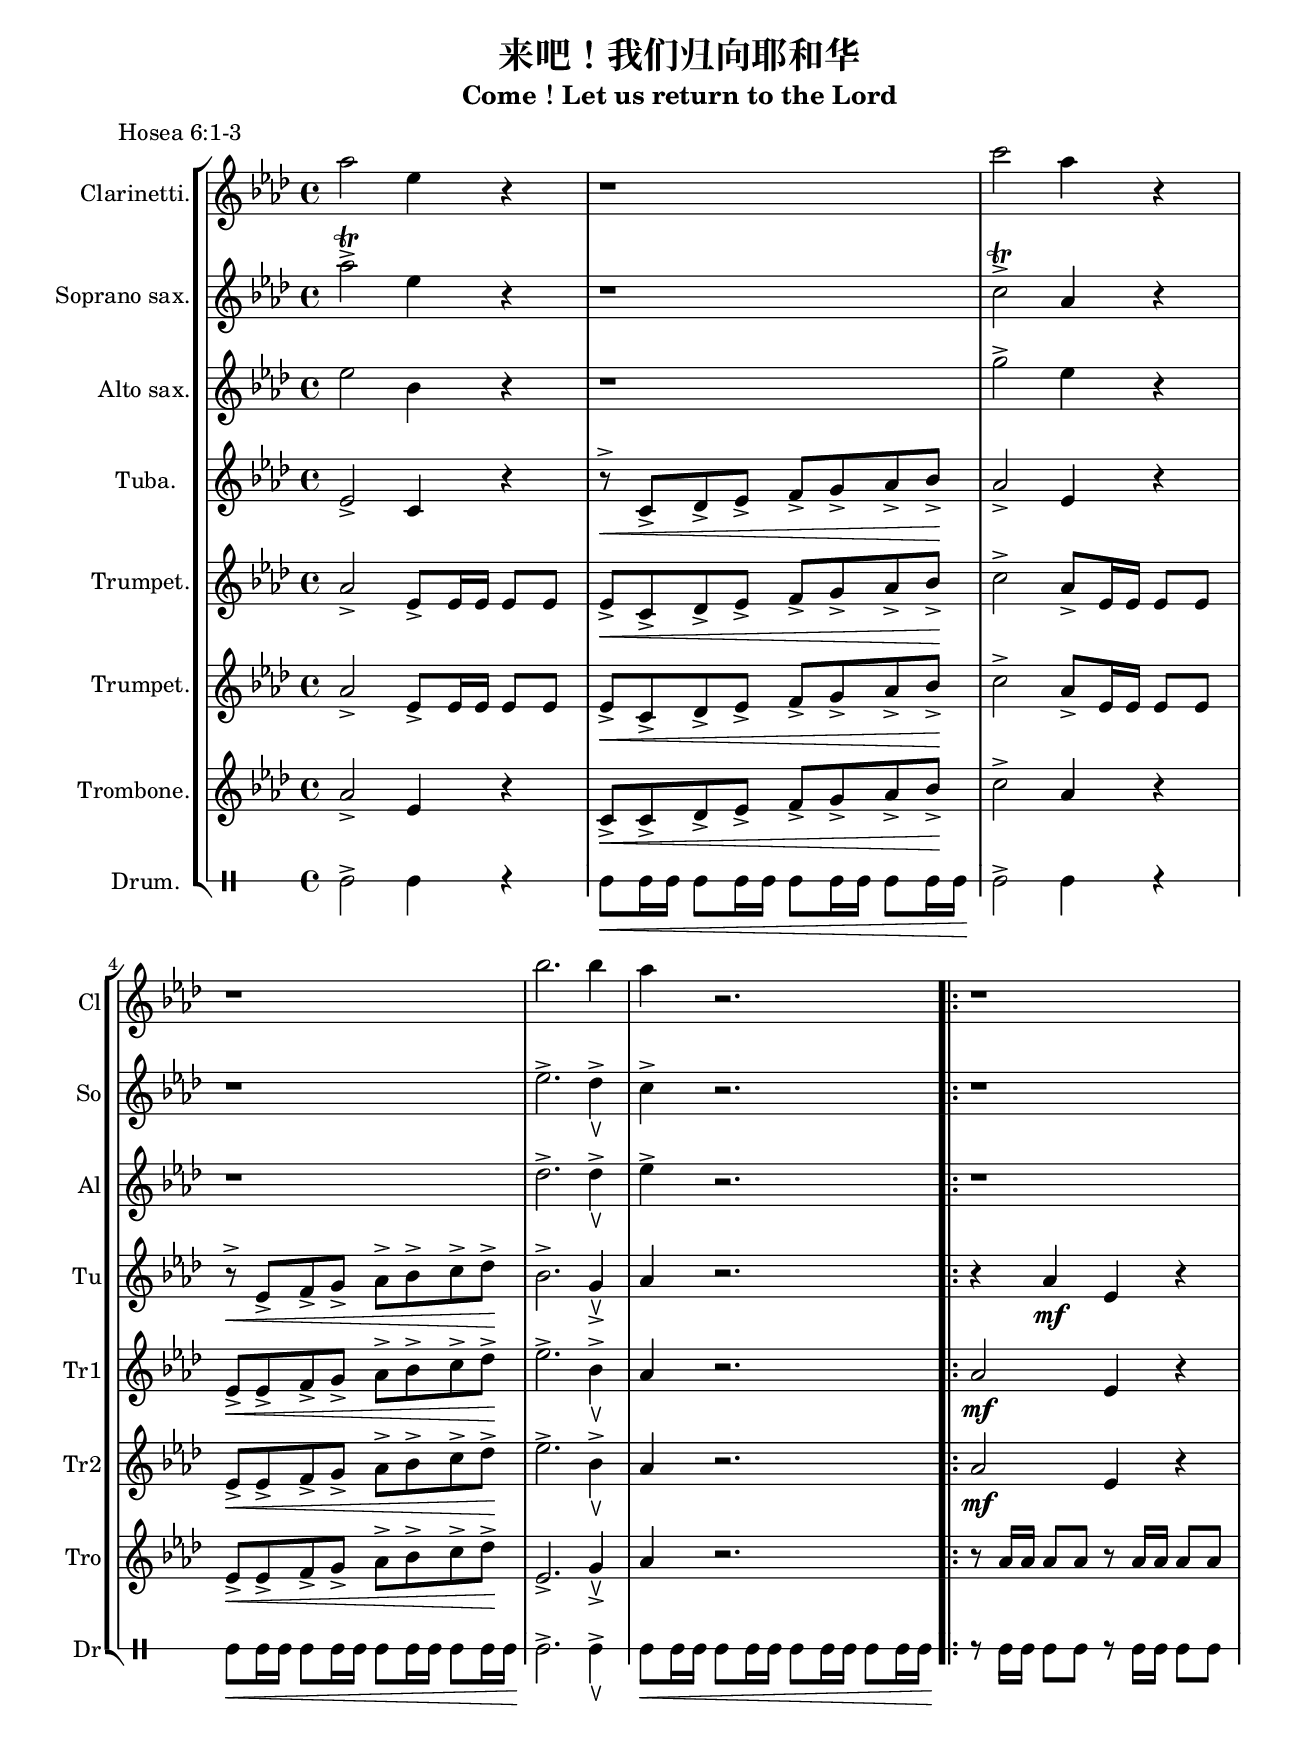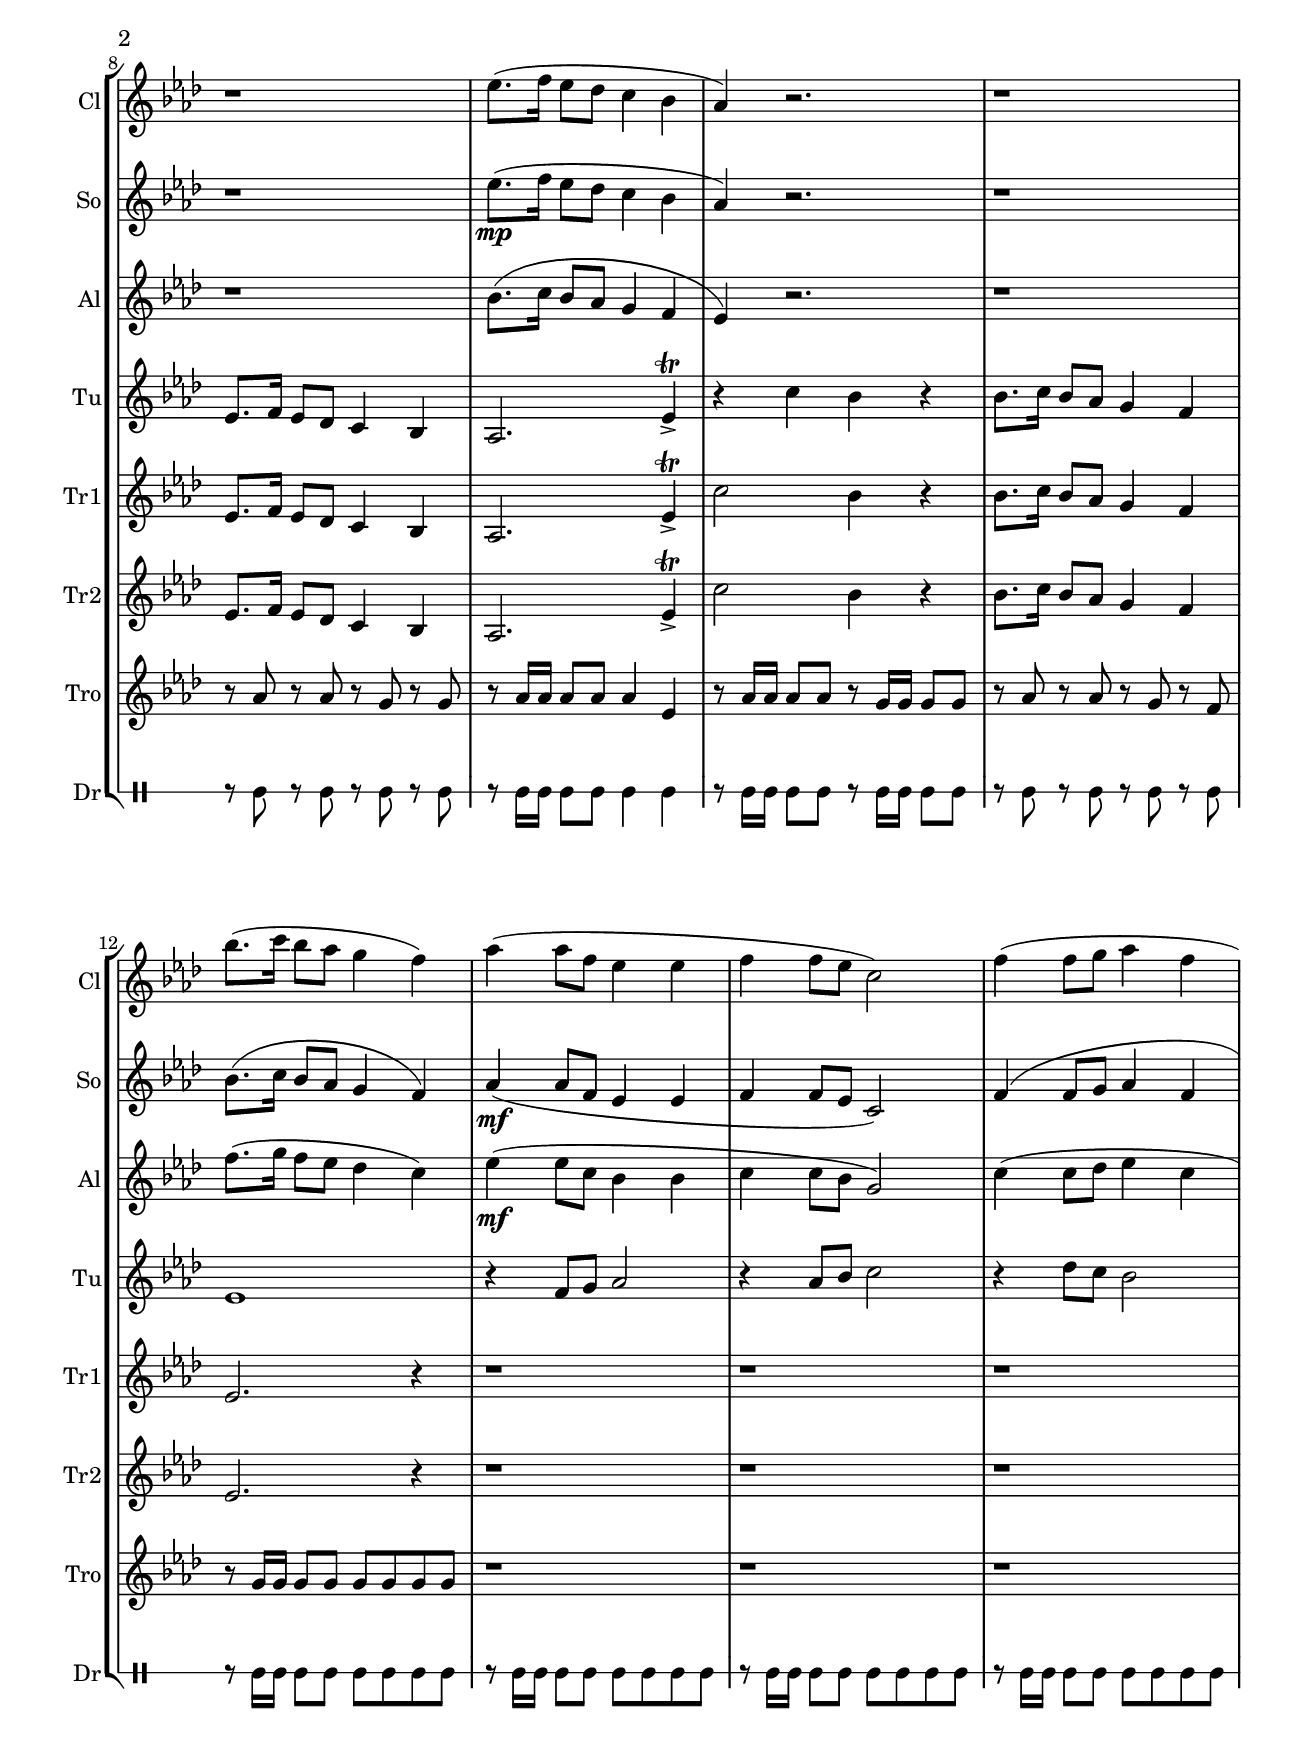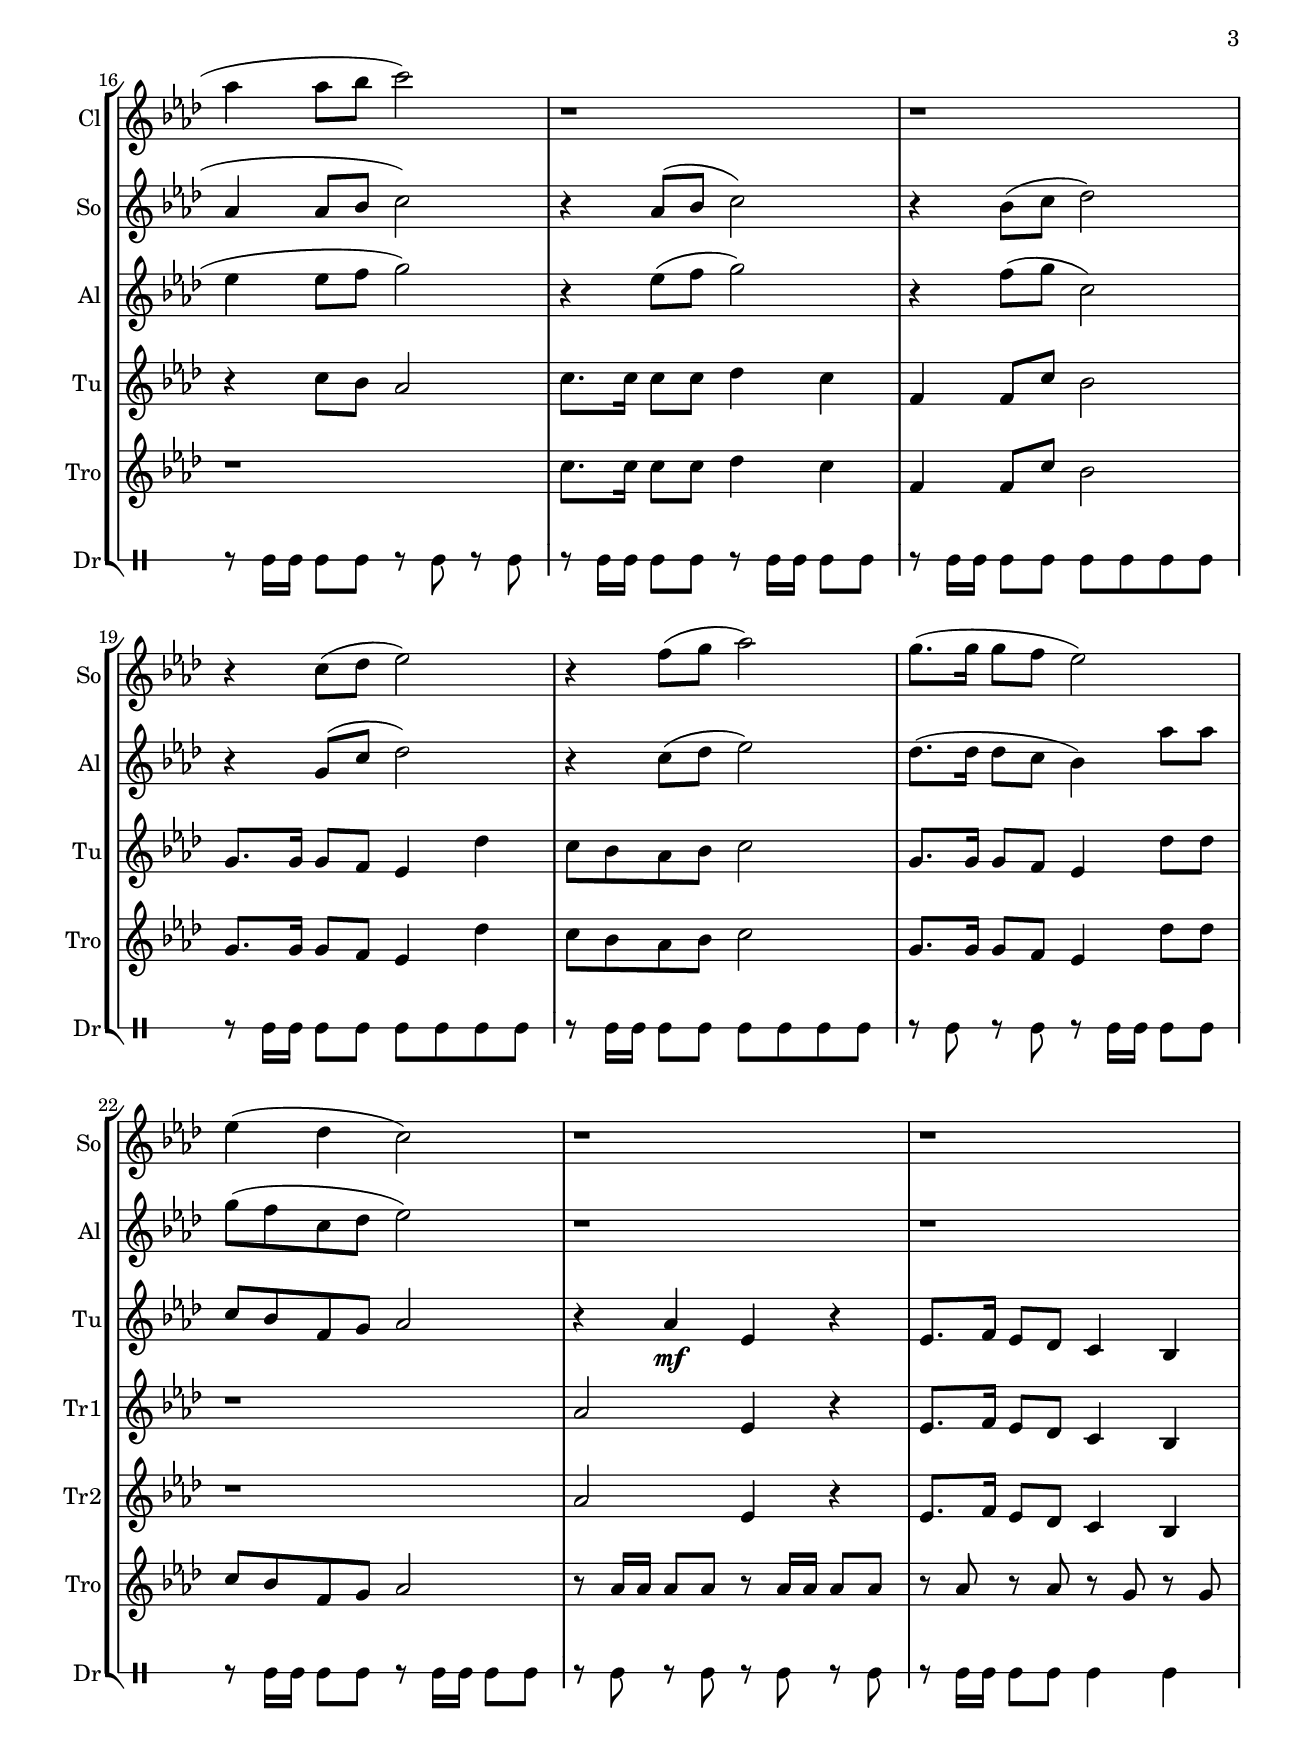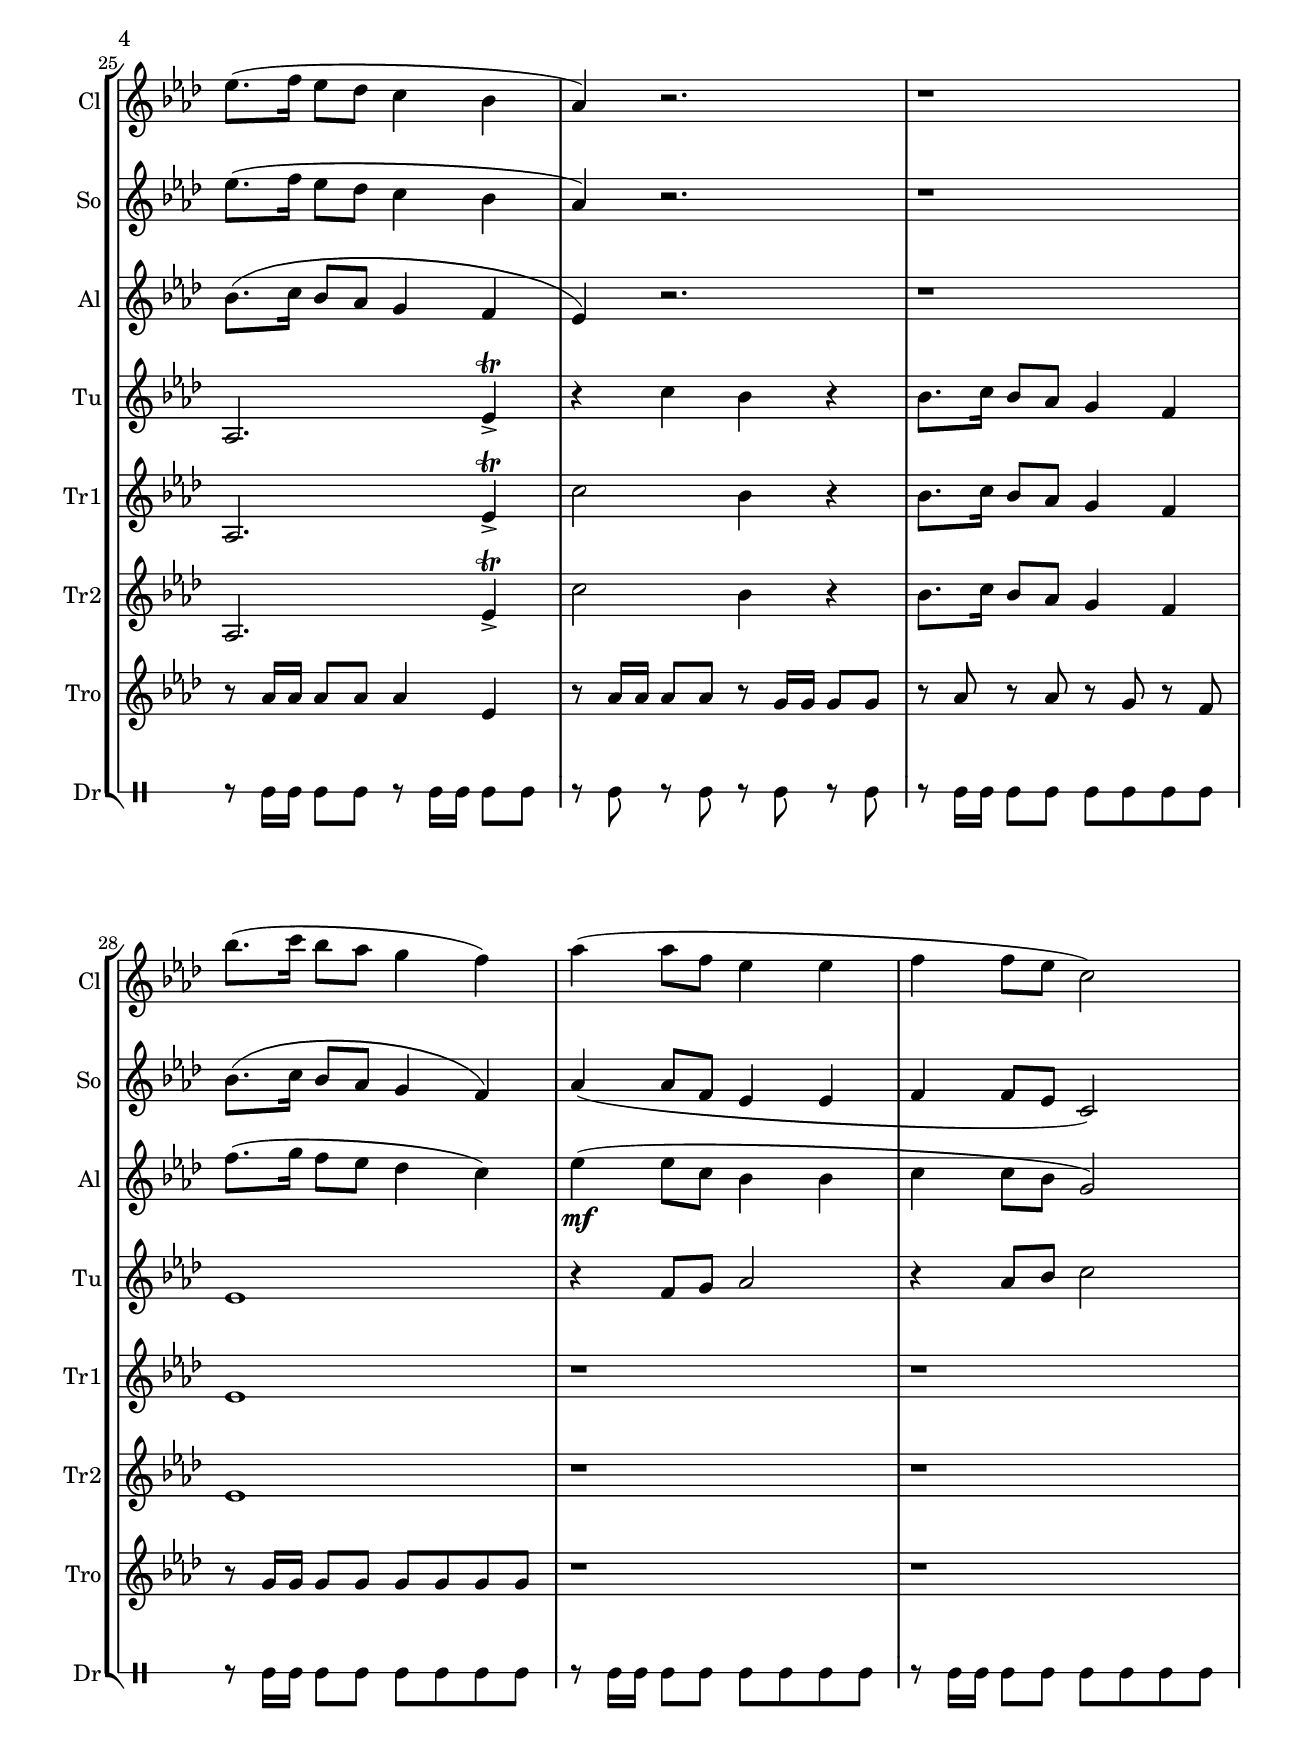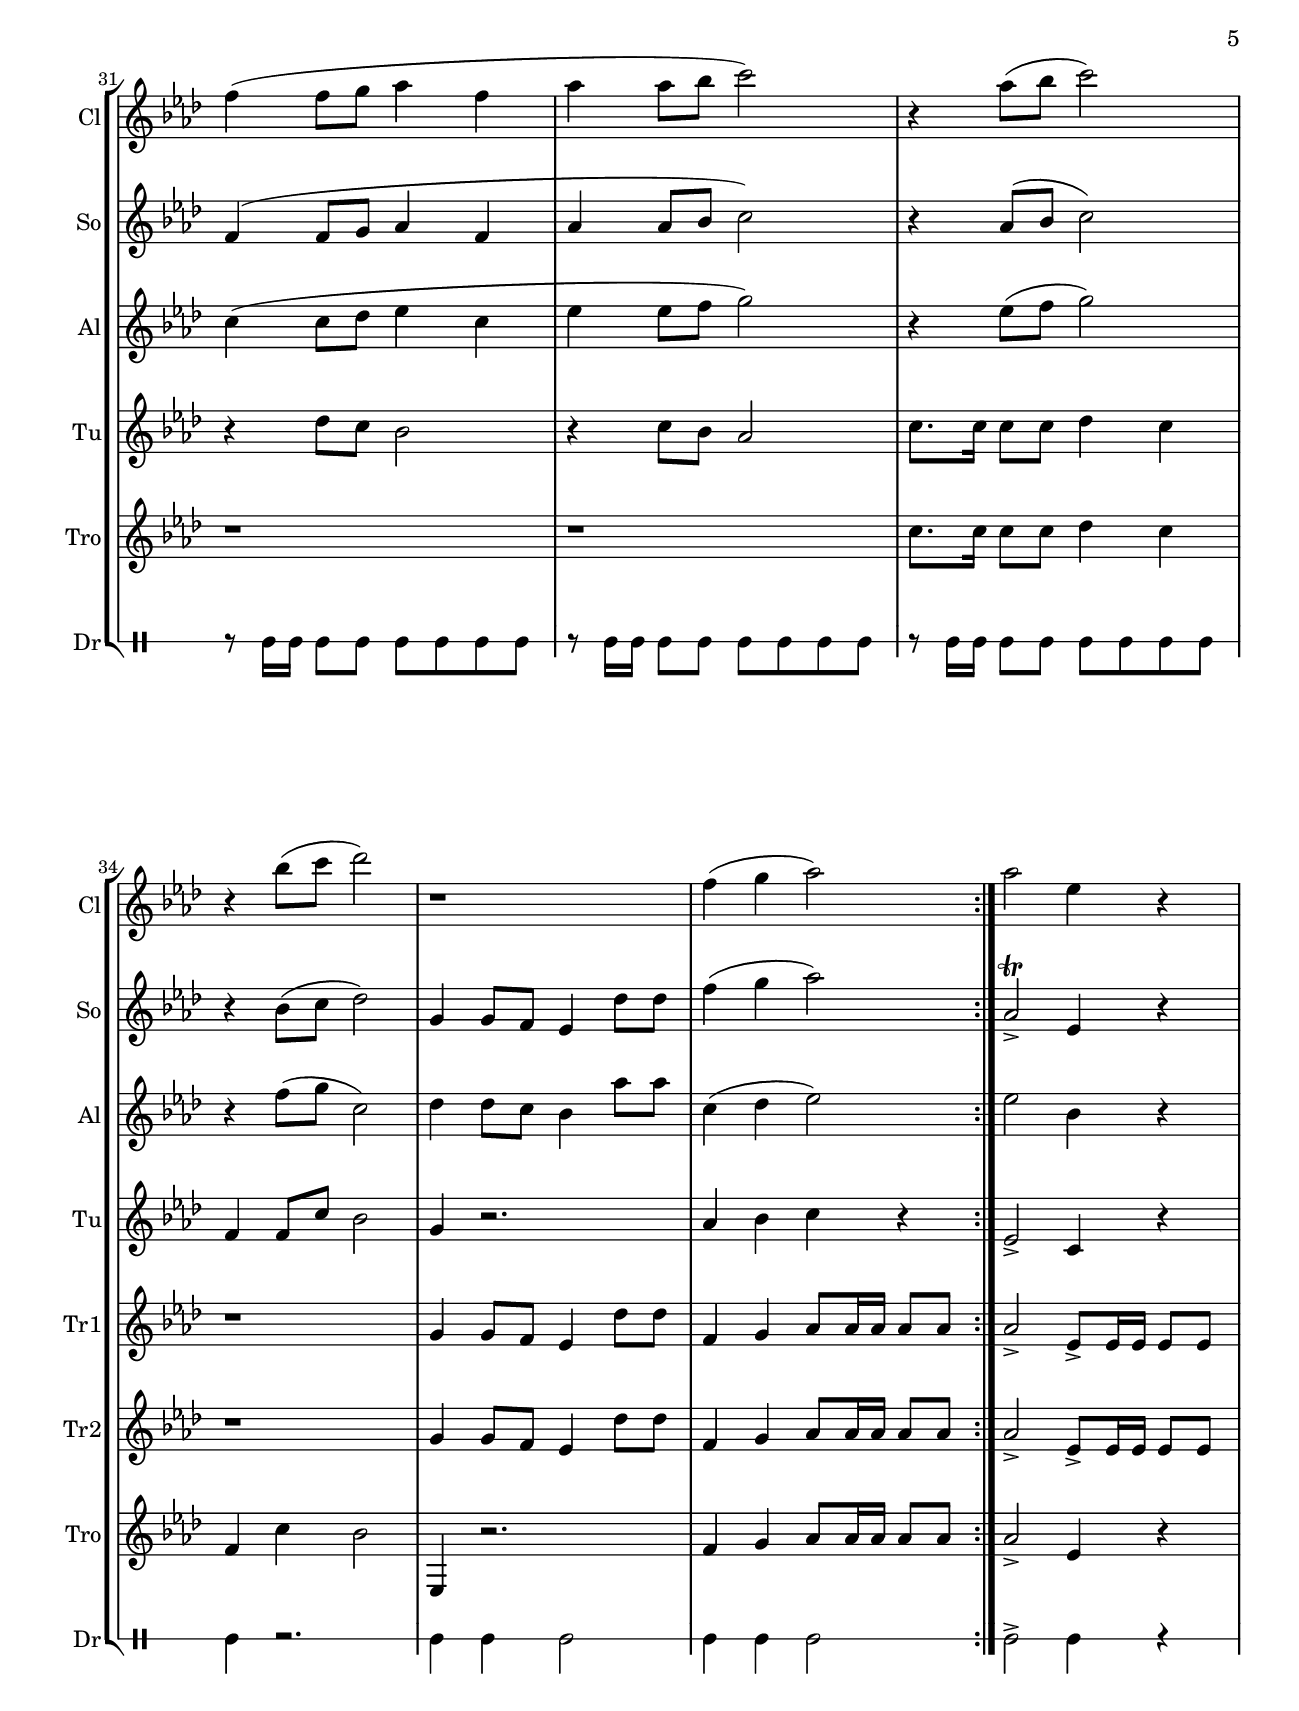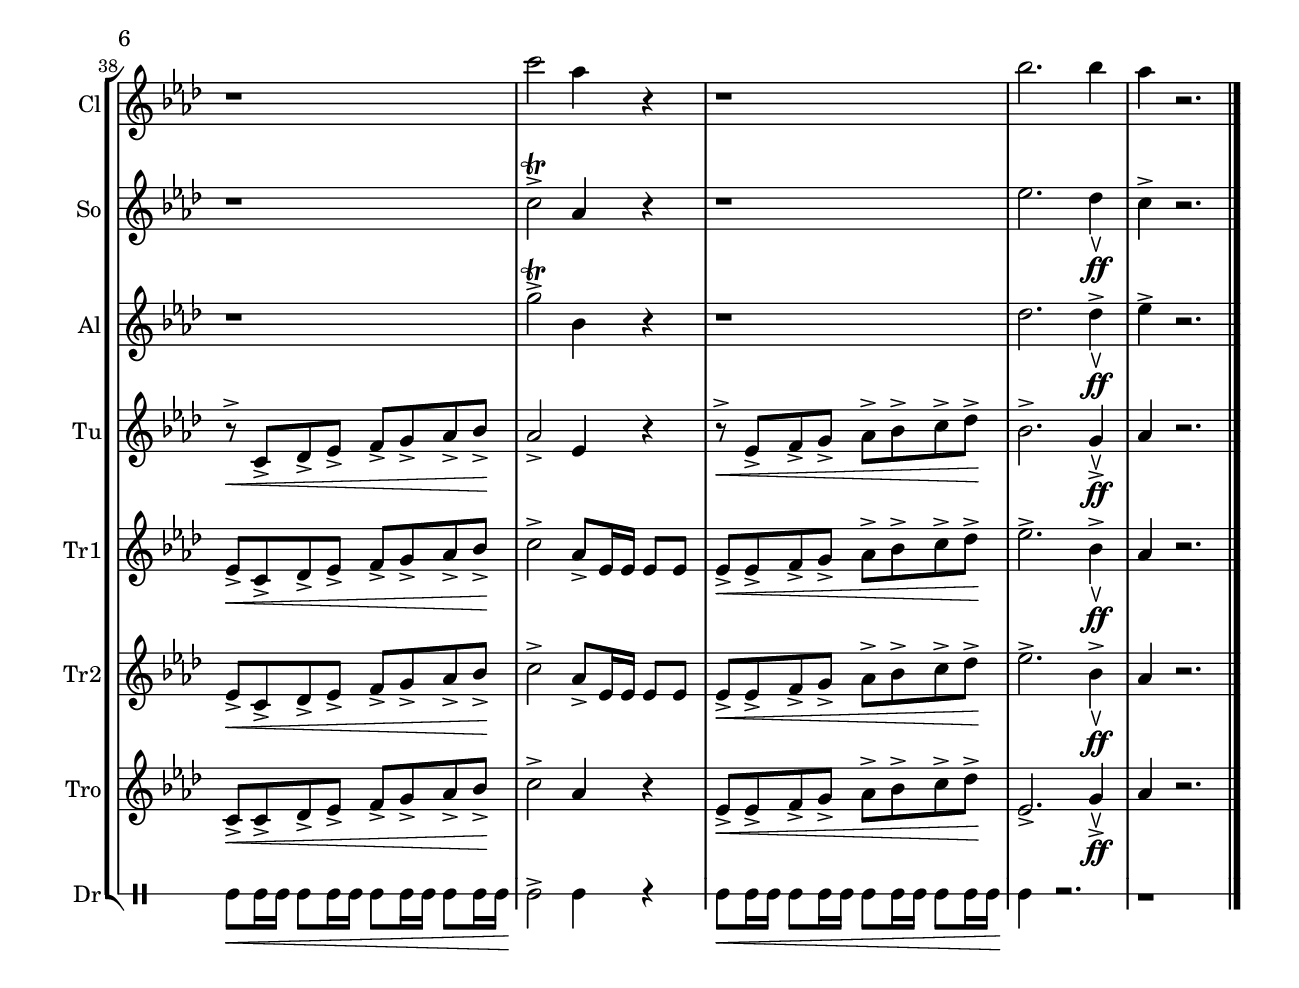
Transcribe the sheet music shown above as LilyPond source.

\version "2.18.2"

%#(set-global-staff-size 16)



\version "2.18.2"

clarinetti = {
 \set Staff.instrumentName = "Clarinetti."
 \set Staff.midiInstrument = "clarinet"
 \clef treble
 \key aes \major
 \time 4/4
 
 aes''2 ees''4 r4 r1 c'''2 aes''4 r4 r1 bes''2. bes''4 aes''4 r2.
 
 \repeat volta 2 {
 
 r1 r1 ees''8.(f''16 ees''8 des''8 c''4 bes'4 aes'4)r2. r1 bes''8.(c'''16 bes''8 aes''8 g''4 f'') aes''4(aes''8 f''8 ees''4 ees'' f'' f''8 ees''8 c''2)
 
 f''4(f''8 g''8 aes''4 f''4 aes''4 aes''8 bes'' c'''2) r1 r1 r r r
 
 r r r ees''8.(f''16 ees''8 des''8 c''4 bes'4 aes'4)r2. r1 bes''8.(c'''16 bes''8 aes''8 g''4 f'') aes''4(aes''8 f''8 ees''4 ees'' f'' f''8 ees''8 c''2)
 
 f''4(f''8 g''8 aes''4 f''4 aes''4 aes''8 bes'' c'''2) r4 aes''8(bes''8 c'''2) r4 bes''8(c'''8 des'''2) r1
 
 f''4 (g''4 aes''2)}
 
 aes''2 ees''4 r4 r1 c'''2 aes''4 r4 r1 bes''2. bes''4 aes''4 r2.

}

\version "2.18.2"

SopranpSaxophone= {
 \set Staff.instrumentName ="Soprano sax."
 \set Staff.midiInstrument = "soprano sax"
 \clef treble
 \key aes \major
 \time 4/4

 
 
 aes''2->\trill ees''4 r4 r1 c''2\trill-> aes'4 r4 r1 ees''2.-> des''4\ltoe-> c''4-> r2.
 
 \repeat volta 2 {
 
 r1 r1 ees''8.\mp(f''16 ees''8 des''8 c''4 bes'4 aes'4)r2. r1 bes'8.(c''16 bes'8 aes'8 g'4 f') aes'4\mf(aes'8 f'8 ees'4 ees' f' f'8 ees'8 c'2)
 
 f'4(f'8 g'8 aes'4 f'4 aes'4 aes'8 bes' c''2) r4 aes'8(bes'8 c''2) r4 bes'8(c''8 des''2) r4 c''8(des''8 ees''2) r4 f''8(g''8 aes''2) g''8.(g''16 g''8 f''8 ees''2)
 
 ees''4(des''4 c''2) r1 r1 ees''8.(f''16 ees''8 des''8 c''4 bes'4 aes'4)r2. r1 bes'8.(c''16 bes'8 aes'8 g'4 f') aes'4(aes'8 f'8 ees'4 ees' f' f'8 ees'8 c'2)
 
 f'4(f'8 g'8 aes'4 f'4 aes'4 aes'8 bes' c''2) r4 aes'8(bes'8 c''2) r4 bes'8(c''8 des''2) g'4 g'8 f'8 ees'4 des''8 des''8
 
 f''4 (g''4 aes''2)}
 
 aes'2->\trill ees'4 r4 r1 c''2->\trill aes'4 r4 r1 ees''2. des''4\ff\ltoe c''4-> r2. \bar "|."
}

\version "2.18.2"

AltoSaxophone= {
 \set Staff.instrumentName ="Alto sax."
 \set Staff.midiInstrument = "alto sax"
 \clef treble
 \key aes \major
 \time 4/4
 
 
 ees''2 bes'4 r4 r1 g''2-> ees''4 r4 r1 des''2.-> des''4\ltoe-> ees''4-> r2.
 
 \repeat volta 2 {
 
 r1 r1 bes'8.(c''16 bes'8 aes'8 g'4 f'4 ees'4)r2. r1 f''8.(g''16 f''8 ees''8 des''4 c'') ees''4\mf(ees''8 c''8 bes'4 bes' c'' c''8 bes'8 g'2)
 
 c''4(c''8 des''8 ees''4 c''4 ees''4 ees''8 f'' g''2) r4 ees''8(f''8 g''2) r4 f''8(g''8 c''2) r4 g'8(c''8 des''2) r4 c''8(des''8 ees''2) des''8.(des''16 des''8 c''8 bes'4 )aes''8 aes''8
 
 g''8(f''8 c''8 des''8 ees''2) r1 r1 bes'8.(c''16 bes'8 aes'8 g'4 f'4 ees'4) r2. r1 f''8.(g''16 f''8 ees''8 des''4 c'') ees''4\mf(ees''8 c''8 bes'4 bes' c'' c''8 bes'8 g'2)
 
 c''4(c''8 des''8 ees''4 c''4 ees''4 ees''8 f'' g''2) r4 ees''8(f''8 g''2) r4 f''8(g''8 c''2) des''4 des''8 c''8 bes'4 aes''8 aes''8
 
 c''4 (des''4 ees''2)}
 
 ees''2 bes'4 r4 r1 g''2->\trill bes'4 r4 r1 des''2. des''4\ltoe->\ff ees''4-> r2. \bar "|."
}

\version "2.18.2"

Tuba = {
 \set Staff.instrumentName ="Tuba."
 \set Staff.midiInstrument = "tuba"
 \clef treble
 \key aes \major
 \time 4/4
  
  ees'2-> c'4 r4 r8-> \<c'-> des'-> ees'-> f'-> g'-> aes'-> bes'->\! aes'2->
  
  ees'4 r4 r8->\< ees'-> f'-> g'-> aes'-> bes'-> c''-> des''->\! bes'2.-> g'4\ltoe-> aes'4 r2.
  
  \repeat volta 2 {
    
    r4 aes'4\mf ees'4 r4 ees'8. f'16 ees'8 des' c'4 bes4 aes2. ees'4\trill-> r4 c''4 bes'4 r4 bes'8. c''16 bes'8 aes'8 g'4 f'4 ees'1 
    
    r4 f'8 g' aes'2 r4 aes'8 bes' c''2 r4 des''8 c'' bes'2 r4 c''8 bes' aes'2
    
    c''8. c''16 c''8 c'' des''4 c''4 f'4 f'8 c'' bes'2 g'8. g'16 g'8 f' ees'4 des''4 c''8 bes' aes' bes' c''2
    
    g'8. g'16 g'8 f' ees'4 des''8 des''8 c''8 bes' f' g' aes'2
    
    r4 aes'4\mf ees'4 r4 ees'8. f'16 ees'8 des' c'4 bes4 aes2. ees'4\trill-> r4 c''4 bes'4 r4 bes'8. c''16 bes'8 aes'8 g'4 f'4 ees'1 
    
    r4 f'8 g' aes'2 r4 aes'8 bes' c''2 r4 des''8 c'' bes'2 r4 c''8 bes' aes'2
    
    c''8. c''16 c''8 c'' des''4 c''4 f'4 f'8 c'' bes'2 g'4 r2. aes'4 bes' c'' r
  }
  
  ees'2-> c'4 r4 r8-> \<c'-> des'-> ees'-> f'-> g'-> aes'-> bes'->\! aes'2->
  
  ees'4 r4 r8->\< ees'-> f'-> g'-> aes'-> bes'-> c''-> des''->\! bes'2.-> g'4\ff\ltoe-> aes'4 r2. \bar "|."

}

\version "2.18.2"

trumpet= {
 \set Staff.instrumentName ="Trumpet."
 \set Staff.midiInstrument = "trumpet"
 \clef treble
 \key aes \major
 \time 4/4
  
  aes'2-> ees'8-> ees'16 ees' ees'8 ees' ees'-> \<c'-> des'-> ees'-> f'-> g'-> aes'-> bes'->\! c''2->
  aes'8-> ees'16 ees'16 ees'8 ees' ees'->\< ees'-> f'-> g'-> aes'-> bes'-> c''-> des''->\! ees''2.-> bes'4\ltoe-> aes'4 r2.
  
  \repeat volta 2 {
    
    aes'2\mf ees'4 r4 ees'8. f'16 ees'8 des' c'4 bes4 aes2. ees'4\trill-> c''2 bes'4 r4 bes'8. c''16 bes'8 aes'8 g'4 f'4 ees'2. r4 r1 r
    
    r r r r r r r r aes'2 ees'4 r4 ees'8. f'16 ees'8 des' c'4 bes4 aes2. ees'4\trill-> c''2 bes'4 r4 bes'8. c''16 bes'8 aes' g'4 f'4 ees'1
    
    r1 r r r r r g'4 g'8 f' ees'4 des''8 des''8 f'4 g'4 aes'8 aes'16 aes' aes'8 aes'
  
  }
  
   aes'2-> ees'8-> ees'16 ees' ees'8 ees' ees'-> \<c'-> des'-> ees'-> f'-> g'-> aes'-> bes'->\! c''2->
  
   aes'8-> ees'16 ees'16 ees'8 ees' ees'->\< ees'-> f'-> g'-> aes'-> bes'-> c''-> des''->\! ees''2.-> bes'4\ff\ltoe-> aes'4 r2. \bar "|."
  
  
}

\version "2.18.2"

Trombone = {
 \set Staff.instrumentName ="Trombone."
 \set Staff.midiInstrument = "trombone"
 \clef treble
 \key aes \major
 \time 4/4
  
  aes'2-> ees'4 r4 c'8-> \<c'-> des'-> ees'-> f'-> g'-> aes'-> bes'->\! c''2->
  aes'4 r4 ees'8->\< ees'-> f'-> g'-> aes'-> bes'-> c''-> des''->\! ees'2.-> g'4\ltoe-> aes'4 r2.
  
  \repeat volta 2 {
    
    r8 aes'16 aes' aes'8 aes' r8 aes'16 aes' aes'8 aes'
    
    r8 aes' r aes' r g' r g' r8 aes'16 aes' aes'8 aes' aes'4 ees'4 r8 aes'16 aes' aes'8 aes' r8 g'16 g' g'8 g' r8 aes' r aes' r g' r f' r8 g'16 g' g'8 g' g' g' g' g' r1 r1
    
    r r c''8. c''16 c''8 c'' des''4 c''4 f'4 f'8 c'' bes'2 g'8. g'16 g'8 f' ees'4 des''4 c''8 bes' aes' bes' c''2
    
    g'8. g'16 g'8 f' ees'4 des''8 des''8 c''8 bes' f' g' aes'2
    
    r8 aes'16 aes' aes'8 aes' r8 aes'16 aes' aes'8 aes'
    
    r8 aes' r aes' r g' r g' r8 aes'16 aes' aes'8 aes' aes'4 ees'4 r8 aes'16 aes' aes'8 aes' r8 g'16 g' g'8 g' r8 aes' r aes' r g' r f' r8 g'16 g' g'8 g' g' g' g' g'
    
    r1 r r r c''8. c''16 c''8 c'' des''4 c''4 f'4 c'' bes'2 ees4 r2.
    
    f'4 g'4 aes'8 aes'16 aes' aes'8 aes'
  }
  
  aes'2-> ees'4 r4 c'8-> \<c'-> des'-> ees'-> f'-> g'-> aes'-> bes'->\! c''2->
  
  aes'4 r4 ees'8->\< ees'-> f'-> g'-> aes'-> bes'-> c''-> des''->\! ees'2.-> g'4\ff\ltoe-> aes'4 r2.
}

\version "2.18.2"


drum= {
   \override Staff.StaffSymbol.line-positions = #'( 0 )
   \override Staff.BarLine.bar-extent = #'(-1.5 . 1.5)
   \set Staff.instrumentName = #"Drum."
   \set Staff.midiInstrument = "drums"
   \clef percussion
   \time 4/4
\drummode {

    tamb2->tamb4 r tamb8 \<tamb16 tamb tamb8 tamb16 tamb tamb8 tamb16 tamb tamb8 tamb16 tamb\! tamb2->tamb4 r 

    tamb8 \<tamb16 tamb tamb8 tamb16 tamb tamb8 tamb16 tamb tamb8 tamb16 tamb\! tamb2.-> tamb4\ltoe-> tamb8 \<tamb16 tamb tamb8 tamb16 tamb tamb8 tamb16 tamb tamb8 tamb16 tamb\!

\repeat volta 2{

    r8 tamb16 tamb tamb8 tamb r8 tamb16 tamb tamb8 tamb r8 tamb r tamb r tamb r tamb r8 tamb16 tamb tamb8 tamb tamb4 tamb
    
    r8 tamb16 tamb tamb8 tamb r8 tamb16 tamb tamb8 tamb r8 tamb r tamb r tamb r tamb r8 tamb16 tamb tamb8 tamb tamb tamb tamb tamb r8 tamb16 tamb tamb8 tamb tamb tamb tamb tamb
    
    r8 tamb16 tamb tamb8 tamb tamb tamb tamb tamb r8 tamb16 tamb tamb8 tamb tamb tamb tamb tamb r8 tamb16 tamb tamb8 tamb r tamb r tamb r8 tamb16 tamb tamb8 tamb r8 tamb16 tamb tamb8 tamb
    
    r8 tamb16 tamb tamb8 tamb tamb tamb tamb tamb r8 tamb16 tamb tamb8 tamb tamb tamb tamb tamb r8 tamb16 tamb tamb8 tamb tamb tamb tamb tamb
    
    r8 tamb r tamb r8 tamb16 tamb tamb8 tamb r8 tamb16 tamb tamb8 tamb r8 tamb16 tamb tamb8 tamb r8 tamb r tamb r tamb r tamb r8 tamb16 tamb tamb8 tamb tamb4 tamb
    
    r8 tamb16 tamb tamb8 tamb r8 tamb16 tamb tamb8 tamb r8 tamb r tamb r tamb r tamb r8 tamb16 tamb tamb8 tamb tamb tamb tamb tamb r8 tamb16 tamb tamb8 tamb tamb tamb tamb tamb
   
    r8 tamb16 tamb tamb8 tamb tamb tamb tamb tamb r8 tamb16 tamb tamb8 tamb tamb tamb tamb tamb r8 tamb16 tamb tamb8 tamb tamb tamb tamb tamb r8 tamb16 tamb tamb8 tamb tamb tamb tamb tamb r8 tamb16 tamb tamb8 tamb tamb tamb tamb tamb
    
    tamb4 r2. tamb4 tamb tamb2 tamb4 tamb tamb2

}

    tamb2->tamb4 r tamb8 \<tamb16 tamb tamb8 tamb16 tamb tamb8 tamb16 tamb tamb8 tamb16 tamb\! tamb2->tamb4 r 

    tamb8 \<tamb16 tamb tamb8 tamb16 tamb tamb8 tamb16 tamb tamb8 tamb16 tamb\! tamb4 r2. r1 \bar "|."
    
}
  
}


\header {
  title = "来吧！我们归向耶和华"
  subtitle = "Come！Let us return to the Lord"
  poet =  "Hosea 6:1-3"
%"Come,let us return to the Lord.
%He has torn us to pieces 
%but he will hill us; 
%he has injured us 
%but he will bind up our wounds. 
%After two days he will revive us; 
%on the third day he will restore us, 
%that we may live in his presence. 
%Let us ackownledge the Lord; 
%let us press on to kownledge him.
%As surely as the sun rises, 
%he will appear; 
%he will come to us like the winter rains, 
%like the spring rains that water the earth.

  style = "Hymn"
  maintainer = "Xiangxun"
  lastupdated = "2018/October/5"
  version = "2.18.2"
  instrument = ""

}


\score {
  \new StaffGroup { <<

    \new Staff = "one" {
      \set Staff.instrumentName = "Clarinetti."
      \set Staff.shortInstrumentName = "Cl"
      \clarinetti

    }

    \new Staff = "two" {
      \set staff.instrumentName = "sopranosax"
      \set Staff.shortInstrumentName = "So"
      \SopranpSaxophone
      
    }

    \new Staff = "three" {
      \set Staff.shortInstrumentName = "Al"
      \transposition bes
      \AltoSaxophone
    }

    \new Staff = "four" {
      \set Staff.shortInstrumentName = "Tu"
      \Tuba
    }
    \new Staff = "five" {
      \set Staff.shortInstrumentName = "Tr1"
      \trumpet
    }
    
    \new Staff = "five" {
      \set Staff.shortInstrumentName = "Tr2"
      \trumpet
    }

    \new Staff = "six" {
      \set Staff.shortInstrumentName = "Tro"
      \Trombone
    }
    
    \new Staff = "seven" {
      \set Staff.shortInstrumentName = "Dr"
      \drum
    }
    
  >> }

  \layout {
    \context {
      \Staff \RemoveEmptyStaves
      %% To use the setting globally, uncomment the following line:
      %%\override VerticalAxisGroup #'remove-first = ##t
    }
  }
  \midi {
    \tempo 4=120
    \context{
      \Voice\remove "Dynamic_performer"
    }
  }
}


\paper {
 after-title-space = 2\cm
 left-margin = 2.0\cm
 paper-width = 22\cm
}
